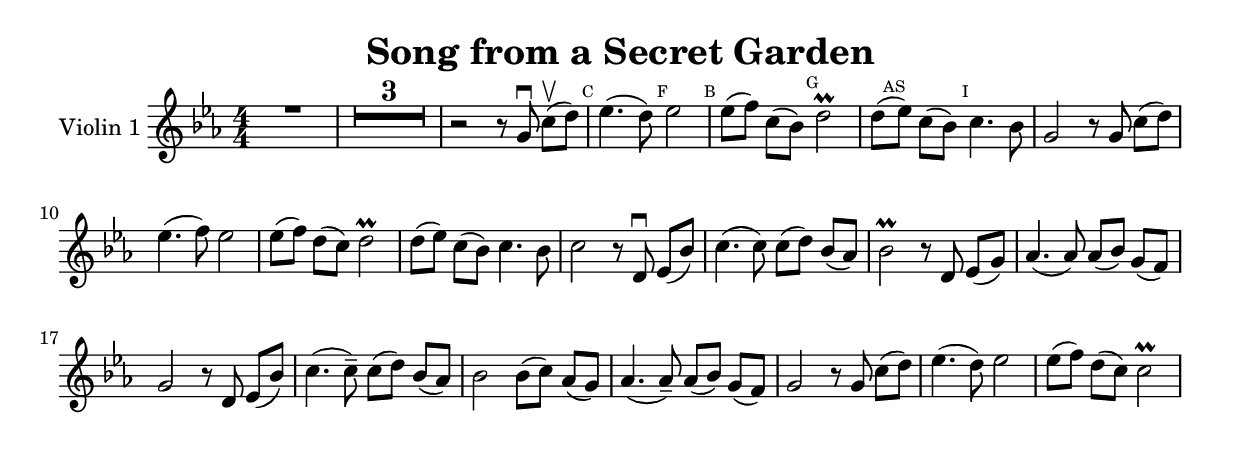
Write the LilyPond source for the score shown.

\version "2.18.2"

\header {
  title = "Song from a Secret Garden"
}

\paper {
    #(set-paper-size "a4")
}

global = {
    \time 4/4
}

\score {
  \new StaffGroup \relative a' \repeat volta 1 {
    \set Staff.instrumentName = #"Violin 1"

    % "b" Symbole auf Notenlinen => Ton wird eine halbe Note tiefer gespielt
    \set Staff.keySignature = #`(((0 . 6) . ,FLAT)
                               ((0 . 9) . ,FLAT)
                               ((0 . 5) . ,FLAT)
                              )
    \compressFullBarRests
    \numericTimeSignature
    \override MultiMeasureRest.expand-limit = #2
    \override MultiMeasureRest.staff-position = #2
    \omit Accidental  % omit natural marks (Auflösungszeichen) - alternativ: b8 -> bes8

     R1 |
     R1*3 |
     r2 r8 g\downbow c[\upbow(d)] |
     % Frage; ist in der handschriftichen Fassung ein "C" über dem Notenkopf? Dann ein "F" und "B" ?
     % sind dafür ausdruckelemente (http://lilypond.org/doc/v2.19/Documentation/notation/expressive-marks-attached-to-notes)
     % oder simple Textartige Zeichen (http://lilypond.org/doc/v2.18/Documentation/notation/writing-text#text-marks) 
     % angemessen?
     \mark \markup { \teeny C } e4.( d8) \mark \markup { \teeny F }  e2 |
     \mark \markup { \teeny B } e8[( f8)] c8[( b8)]  \mark \markup { \teeny G } d2\prall |
      % ende der ersten reihe

      d8[(\mark \markup { \teeny AS }  e8)] c8[( b8)] \mark \markup { \teeny I } c4. b8 |
      g2 r8 g8 c8[( d8)] |
      e4.( f8) e2 |
      e8[( f8)] d8[( c8)] d2\prall 
      % ende der zweiten reihe

      d8[(e8)] c8[( b8)] c4. b8 |
      c2 r8 d,\downbow e[(b')] |
      c4.( c8) c8( d8) b[( a)]
       % ende der dritten reihe
 
      b2\prall r8 d, e[( g)]
      a4.( a8) a8[( b8)] g8[( f8)]
      g2 r8 d8 e[( b')]
       % ende der vierten reihe

      % http://lilypond.org/doc/v2.19/Documentation/notation/expressive-marks-attached-to-notes
      % tenuto => -- => strich über notenkpf / Artikulationszeichen
      c4.(c8--) c[( d)] b[( a)] |
      b2 b8[( c)] a[( g)] |
      a4.( a8--) a8[( b)] g8[( f)]
       % ende der fünften reihe

      g2 r8 g8 c[( d)] |
      e4.( d8) e2 |
      e8[(f )] d[( c)] c2\prall

    }
}